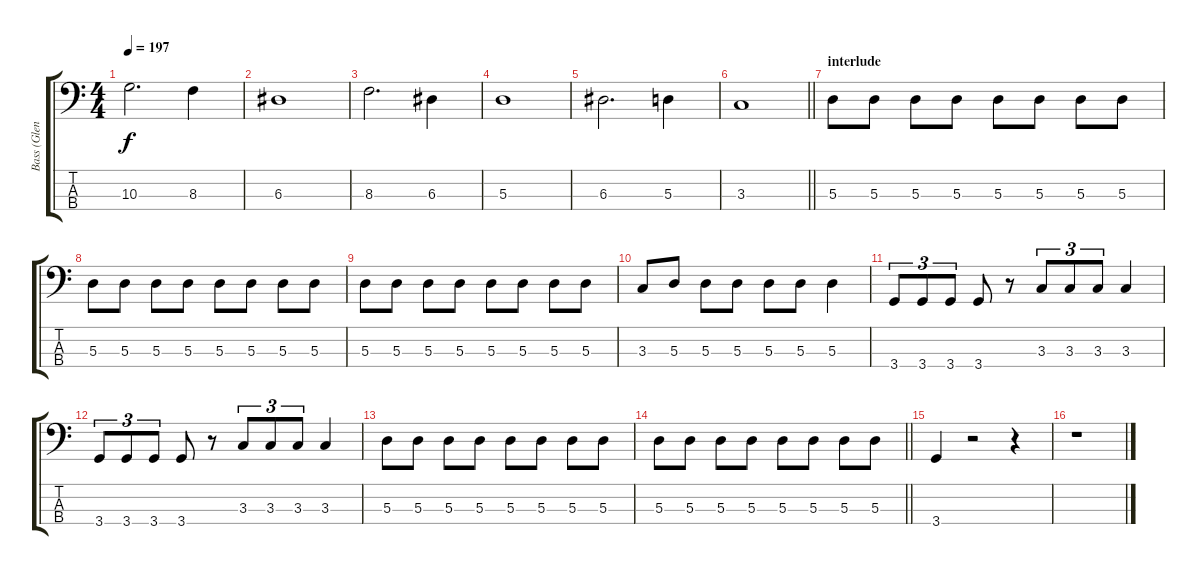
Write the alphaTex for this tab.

\track ("Bass (Glenn)" "Bass (Glen") {instrument electricbasspick}
\staff {score tabs}
\tuning (G2 D2 A1 E1) {hide}
\ts (4 4)
\tempo 197
\clef f4
\ks c
10.3.2{d dy f} 8.3.4 |
6.3.1 |
8.3.2{d} 6.3.4 |
5.3.1 |
6.3.2{d} 5.3.4 |
\barLineRight lightlight
3.3.1 |
\section ("" "interlude")
5.3.8 5.3.8 5.3.8 5.3.8 5.3.8 5.3.8 5.3.8 5.3.8 |
5.3.8 5.3.8 5.3.8 5.3.8 5.3.8 5.3.8 5.3.8 5.3.8 |
5.3.8 5.3.8 5.3.8 5.3.8 5.3.8 5.3.8 5.3.8 5.3.8 |
3.3.8 5.3.8 5.3.8 5.3.8 5.3.8 5.3.8 5.3.4 |
3.4.8{tu (3 2)} 3.4.8{tu (3 2)} 3.4.8{tu (3 2)} 3.4.8 r.8 3.3.8{tu (3 2)} 3.3.8{tu (3 2)} 3.3.8{tu (3 2)} 3.3.4 |
3.4.8{tu (3 2)} 3.4.8{tu (3 2)} 3.4.8{tu (3 2)} 3.4.8 r.8 3.3.8{tu (3 2)} 3.3.8{tu (3 2)} 3.3.8{tu (3 2)} 3.3.4 |
5.3.8 5.3.8 5.3.8 5.3.8 5.3.8 5.3.8 5.3.8 5.3.8 |
\barLineRight lightlight
5.3.8 5.3.8 5.3.8 5.3.8 5.3.8 5.3.8 5.3.8 5.3.8 |
3.4.4 r.2 r.4 |
r.1
